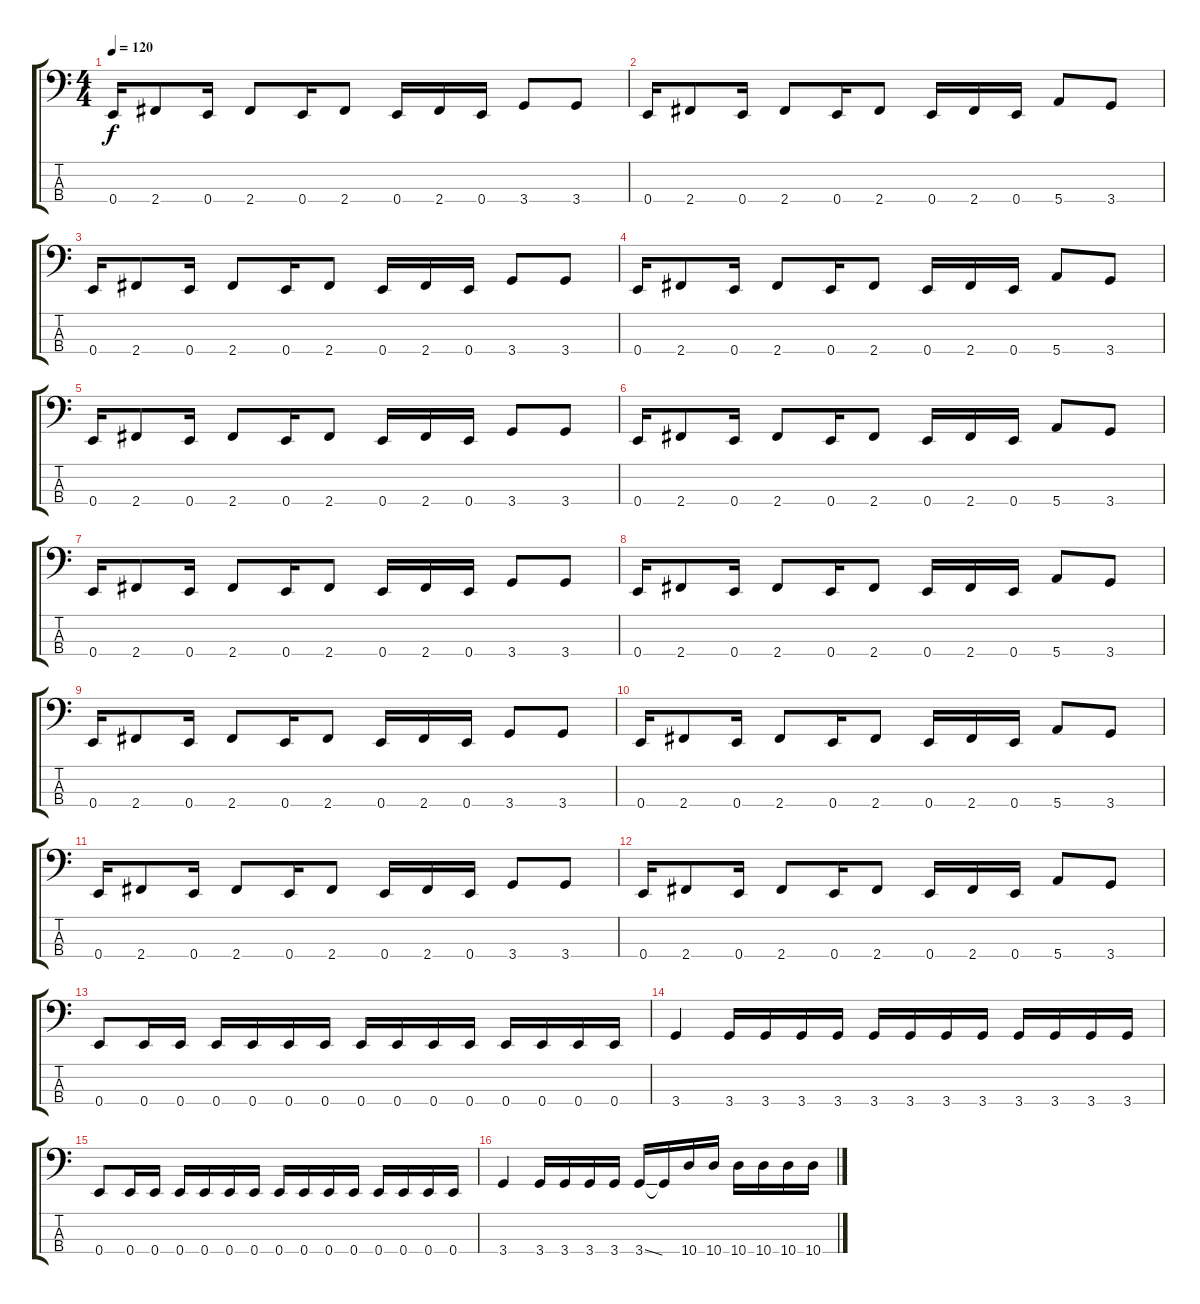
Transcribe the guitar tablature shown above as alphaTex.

\track "" {instrument electricbassfinger}
\staff {score tabs}
\tuning (G2 D2 A1 E1) {hide}
\ts (4 4)
\tempo 120
\tempo 74
\tempo 120
\clef f4
\ks c
0.4.16{dy f instrument electricbassfinger} 2.4.8 0.4.16 2.4.8 0.4.16 2.4.8 0.4.16 2.4.16 0.4.16 3.4.8 3.4.8 |
0.4.16 2.4.8 0.4.16 2.4.8 0.4.16 2.4.8 0.4.16 2.4.16 0.4.16 5.4.8 3.4.8 |
0.4.16 2.4.8 0.4.16 2.4.8 0.4.16 2.4.8 0.4.16 2.4.16 0.4.16 3.4.8 3.4.8 |
0.4.16 2.4.8 0.4.16 2.4.8 0.4.16 2.4.8 0.4.16 2.4.16 0.4.16 5.4.8 3.4.8 |
0.4.16 2.4.8 0.4.16 2.4.8 0.4.16 2.4.8 0.4.16 2.4.16 0.4.16 3.4.8 3.4.8 |
0.4.16 2.4.8 0.4.16 2.4.8 0.4.16 2.4.8 0.4.16 2.4.16 0.4.16 5.4.8 3.4.8 |
0.4.16 2.4.8 0.4.16 2.4.8 0.4.16 2.4.8 0.4.16 2.4.16 0.4.16 3.4.8 3.4.8 |
0.4.16 2.4.8 0.4.16 2.4.8 0.4.16 2.4.8 0.4.16 2.4.16 0.4.16 5.4.8 3.4.8 |
0.4.16 2.4.8 0.4.16 2.4.8 0.4.16 2.4.8 0.4.16 2.4.16 0.4.16 3.4.8 3.4.8 |
0.4.16 2.4.8 0.4.16 2.4.8 0.4.16 2.4.8 0.4.16 2.4.16 0.4.16 5.4.8 3.4.8 |
0.4.16 2.4.8 0.4.16 2.4.8 0.4.16 2.4.8 0.4.16 2.4.16 0.4.16 3.4.8 3.4.8 |
0.4.16 2.4.8 0.4.16 2.4.8 0.4.16 2.4.8 0.4.16 2.4.16 0.4.16 5.4.8 3.4.8 |
0.4.8 0.4.16 0.4.16 0.4.16 0.4.16 0.4.16 0.4.16 0.4.16 0.4.16 0.4.16 0.4.16 0.4.16 0.4.16 0.4.16 0.4.16 |
3.4.4 3.4.16 3.4.16 3.4.16 3.4.16 3.4.16 3.4.16 3.4.16 3.4.16 3.4.16 3.4.16 3.4.16 3.4.16 |
0.4.8 0.4.16 0.4.16 0.4.16 0.4.16 0.4.16 0.4.16 0.4.16 0.4.16 0.4.16 0.4.16 0.4.16 0.4.16 0.4.16 0.4.16 |
3.4.4 3.4.16 3.4.16 3.4.16 3.4.16 3.4{ss}.16 3.4{t}.16 10.4.16 10.4.16 10.4.16 10.4.16 10.4.16 10.4.16
